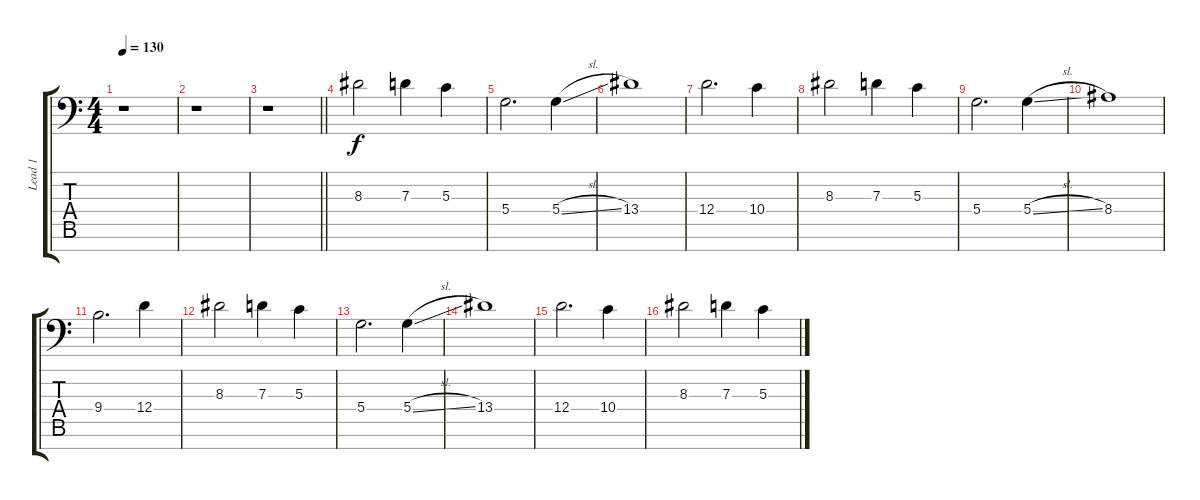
\track ("Lead 1" "Lead 1") {instrument lead3calliope}
\staff {score tabs}
\tuning (E4 B3 G3 D3 A2 E2 G1) {hide}
\ts (4 4)
\tempo 130
\clef f4
\ks c
r.1{dy f} |
r.1 |
\barLineRight lightlight
r.1 |
\section ("" "")
8.3.2 7.3.4 5.3.4 |
5.4.2{d} 5.4{sl}.4 |
13.4.1 |
12.4.2{d} 10.4.4 |
8.3.2 7.3.4 5.3.4 |
5.4.2{d} 5.4{sl}.4 |
8.4.1 |
9.4.2{d} 12.4.4 |
8.3.2 7.3.4 5.3.4 |
5.4.2{d} 5.4{sl}.4 |
13.4.1 |
12.4.2{d} 10.4.4 |
8.3.2 7.3.4 5.3.4
